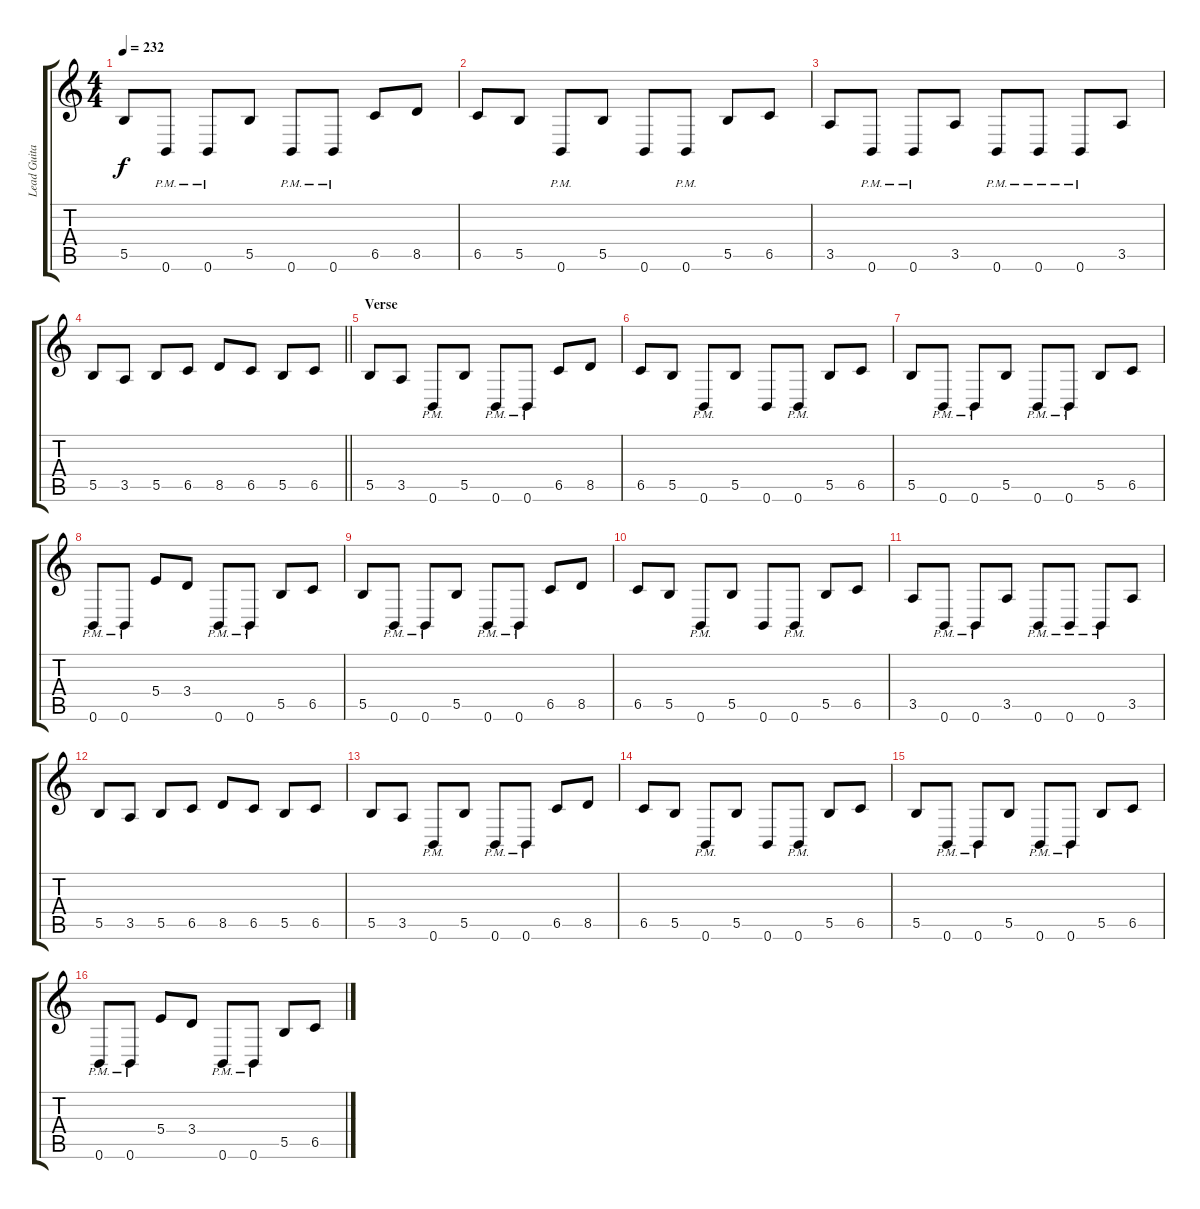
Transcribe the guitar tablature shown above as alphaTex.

\track ("Lead Guitar" "Lead Guita") {instrument distortionguitar}
\staff {score tabs}
\tuning (Db4 Ab3 E3 B2 Gb2 B1) {hide}
\ts (4 4)
\tempo 232
\clef g2
\ks c
5.5.8{dy f} 0.6{pm}.8 0.6{pm}.8 5.5.8 0.6{pm}.8 0.6{pm}.8 6.5.8 8.5.8 |
6.5.8 5.5.8 0.6{pm}.8 5.5.8 0.6.8 0.6{pm}.8 5.5.8 6.5.8 |
3.5.8 0.6{pm}.8 0.6{pm}.8 3.5.8 0.6{pm}.8 0.6{pm}.8 0.6{pm}.8 3.5.8 |
\barLineRight lightlight
5.5.8 3.5.8 5.5.8 6.5.8 8.5.8 6.5.8 5.5.8 6.5.8 |
\section ("" "Verse")
5.5.8{volume 12} 3.5.8 0.6{pm}.8 5.5.8 0.6{pm}.8 0.6{pm}.8 6.5.8 8.5.8 |
6.5.8 5.5.8 0.6{pm}.8 5.5.8 0.6.8 0.6{pm}.8 5.5.8 6.5.8 |
5.5.8 0.6{pm}.8 0.6{pm}.8 5.5.8 0.6{pm}.8 0.6{pm}.8 5.5.8 6.5.8 |
0.6{pm}.8 0.6{pm}.8 5.4.8 3.4.8 0.6{pm}.8 0.6{pm}.8 5.5.8 6.5.8 |
5.5.8 0.6{pm}.8 0.6{pm}.8 5.5.8 0.6{pm}.8 0.6{pm}.8 6.5.8 8.5.8 |
6.5.8 5.5.8 0.6{pm}.8 5.5.8 0.6.8 0.6{pm}.8 5.5.8 6.5.8 |
3.5.8 0.6{pm}.8 0.6{pm}.8 3.5.8 0.6{pm}.8 0.6{pm}.8 0.6{pm}.8 3.5.8 |
5.5.8 3.5.8 5.5.8 6.5.8 8.5.8 6.5.8 5.5.8 6.5.8 |
5.5.8 3.5.8 0.6{pm}.8 5.5.8 0.6{pm}.8 0.6{pm}.8 6.5.8 8.5.8 |
6.5.8 5.5.8 0.6{pm}.8 5.5.8 0.6.8 0.6{pm}.8 5.5.8 6.5.8 |
5.5.8 0.6{pm}.8 0.6{pm}.8 5.5.8 0.6{pm}.8 0.6{pm}.8 5.5.8 6.5.8 |
0.6{pm}.8 0.6{pm}.8 5.4.8 3.4.8 0.6{pm}.8 0.6{pm}.8 5.5.8 6.5.8
